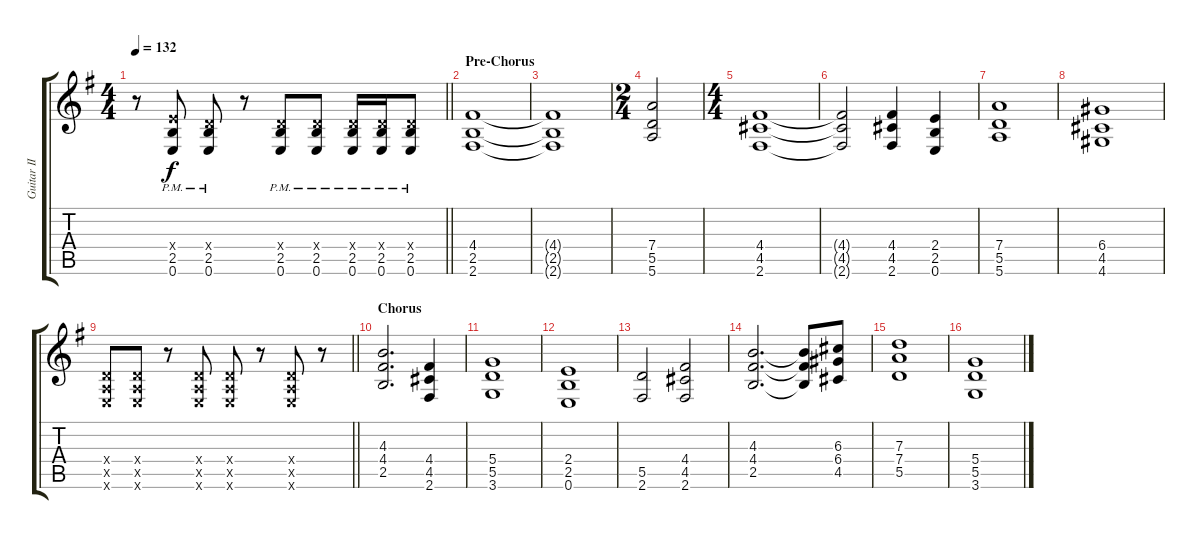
\track ("Guitar II - Ad Sluijter" "Guitar II ") {instrument distortionguitar}
\staff {score tabs}
\tuning (E4 B3 G3 D3 A2 E2) {hide}
\ts (4 4)
\tempo 132
\clef g2
\barLineRight lightlight
\ks g
r.8{dy f} (2.4{x} 2.5{pm} 0.6{pm}).8 (0.4{x} 2.5{pm} 0.6{pm}).8 r.8 (0.4{x} 2.5{pm} 0.6{pm}).8 (0.4{x} 2.5{pm} 0.6{pm}).8 (0.4{x} 2.5{pm} 0.6{pm}).16 (0.4{x} 2.5{pm} 0.6{pm}).16 (0.4{x} 2.5{pm} 0.6{pm}).8 |
\section ("" "Pre-Chorus")
(4.4 2.5 2.6).1 |
(4.4{t} 2.5{t} 2.6{t}).1 |
\ts (2 4)
(7.4 5.5 5.6).2 |
\ts (4 4)
(4.4 4.5 2.6).1 |
(4.4{t} 4.5{t} 2.6{t}).2 (4.4 4.5 2.6).4 (2.4 2.5 0.6).4 |
(7.4 5.5 5.6).1 |
(6.4 4.5 4.6).1 |
\barLineRight lightlight
(0.4{x} 0.5{x} 0.6{x}).8 (0.4{x} 0.5{x} 0.6{x}).8 r.8 (0.4{x} 0.5{x} 0.6{x}).8 (0.4{x} 0.5{x} 0.6{x}).8 r.8 (0.4{x} 0.5{x} 0.6{x}).8 r.8 |
\section ("" "Chorus")
(4.3 4.4 2.5).2{d} (4.4 4.5 2.6).4 |
(5.4 5.5 3.6).1 |
(2.4 2.5 0.6).1 |
(5.5 2.6).2 (4.4 4.5 2.6).2 |
(4.3 4.4 2.5).2{d} (4.3{t} 4.4{t} 2.5{t}).8 (6.3 6.4 4.5).8 |
(7.3 7.4 5.5).1 |
(5.4 5.5 3.6).1
